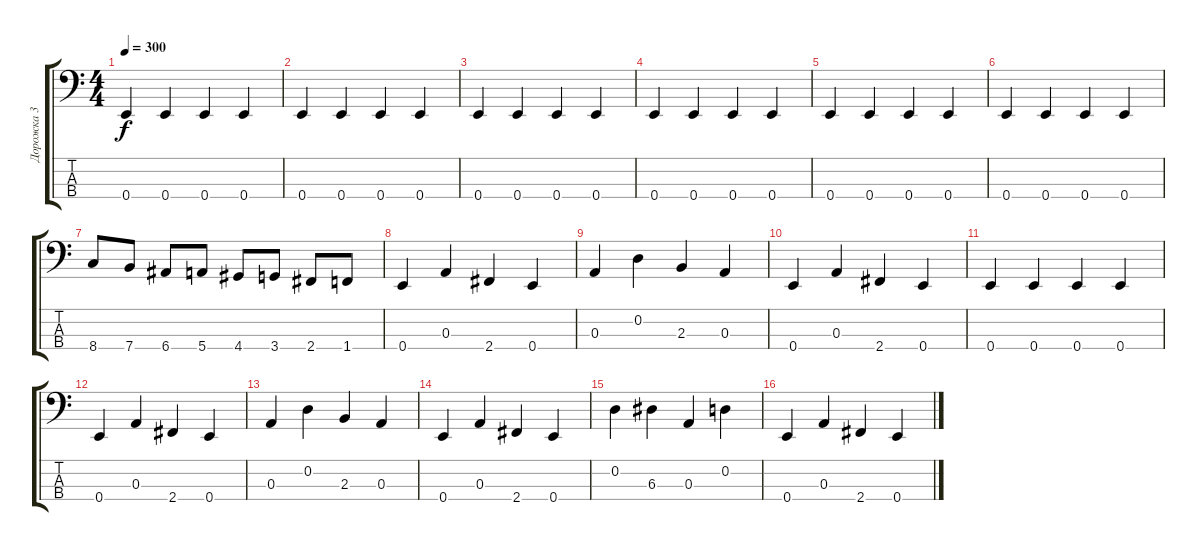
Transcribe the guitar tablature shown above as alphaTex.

\track ("Дорожка 3" "Дорожка 3") {instrument slapbass1}
\staff {score tabs}
\tuning (G2 D2 A1 E1) {hide}
\ts (4 4)
\tempo 300
\clef f4
\ks c
0.4.4{dy f} 0.4.4 0.4.4 0.4.4 |
0.4.4 0.4.4 0.4.4 0.4.4 |
0.4.4 0.4.4 0.4.4 0.4.4 |
0.4.4 0.4.4 0.4.4 0.4.4 |
0.4.4 0.4.4 0.4.4 0.4.4 |
0.4.4 0.4.4 0.4.4 0.4.4 |
8.4.8 7.4.8 6.4.8 5.4.8 4.4.8 3.4.8 2.4.8 1.4.8 |
0.4.4 0.3.4 2.4.4 0.4.4 |
0.3.4 0.2.4 2.3.4 0.3.4 |
0.4.4 0.3.4 2.4.4 0.4.4 |
0.4.4 0.4.4 0.4.4 0.4.4 |
0.4.4 0.3.4 2.4.4 0.4.4 |
0.3.4 0.2.4 2.3.4 0.3.4 |
0.4.4 0.3.4 2.4.4 0.4.4 |
0.2.4 6.3.4 0.3.4 0.2.4 |
0.4.4 0.3.4 2.4.4 0.4.4
